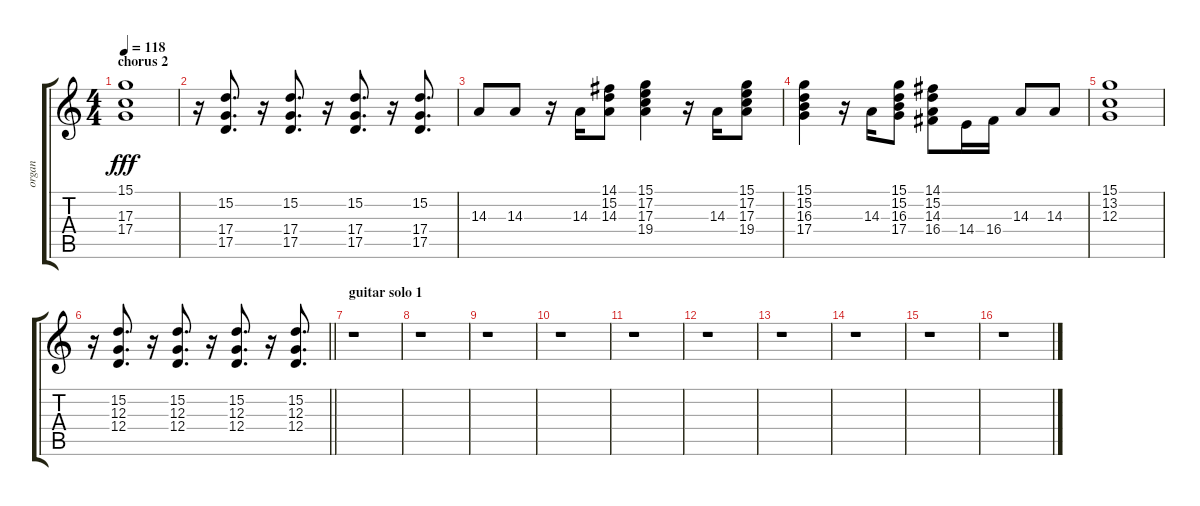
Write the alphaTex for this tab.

\track ("organ" "organ") {instrument rockorgan}
\staff {score tabs}
\tuning (E4 B3 G3 D3 A2 E2) {hide}
\ts (4 4)
\section ("" "chorus 2")
\tempo 118
\clef g2
\ks c
(15.1 17.3 17.4).1{dy fff} |
r.16 (15.2 17.4 17.5).8{d} r.16 (15.2 17.4 17.5).8{d} r.16 (15.2 17.4 17.5).8{d} r.16 (15.2 17.4 17.5).8{d} |
14.3.8 14.3.8 r.16 14.3.16 (14.1 15.2 14.3).8 (15.1 17.2 17.3 19.4).4 r.16 14.3.16 (15.1 17.2 17.3 19.4).8 |
(15.1 15.2 16.3 17.4).4 r.16 14.3.16 (15.1 15.2 16.3 17.4).8 (14.1 15.2 14.3 16.4).8 14.4.16 16.4.16 14.3.8 14.3.8 |
(15.1 13.2 12.3).1 |
\barLineRight lightlight
r.16 (15.2 12.3 12.4).8{d} r.16 (15.2 12.3 12.4).8{d} r.16 (15.2 12.3 12.4).8{d} r.16 (15.2 12.3 12.4).8{d} |
\section ("" "guitar solo 1")
r.1 |
r.1 |
r.1 |
r.1 |
r.1 |
r.1 |
r.1 |
r.1 |
r.1 |
r.1
